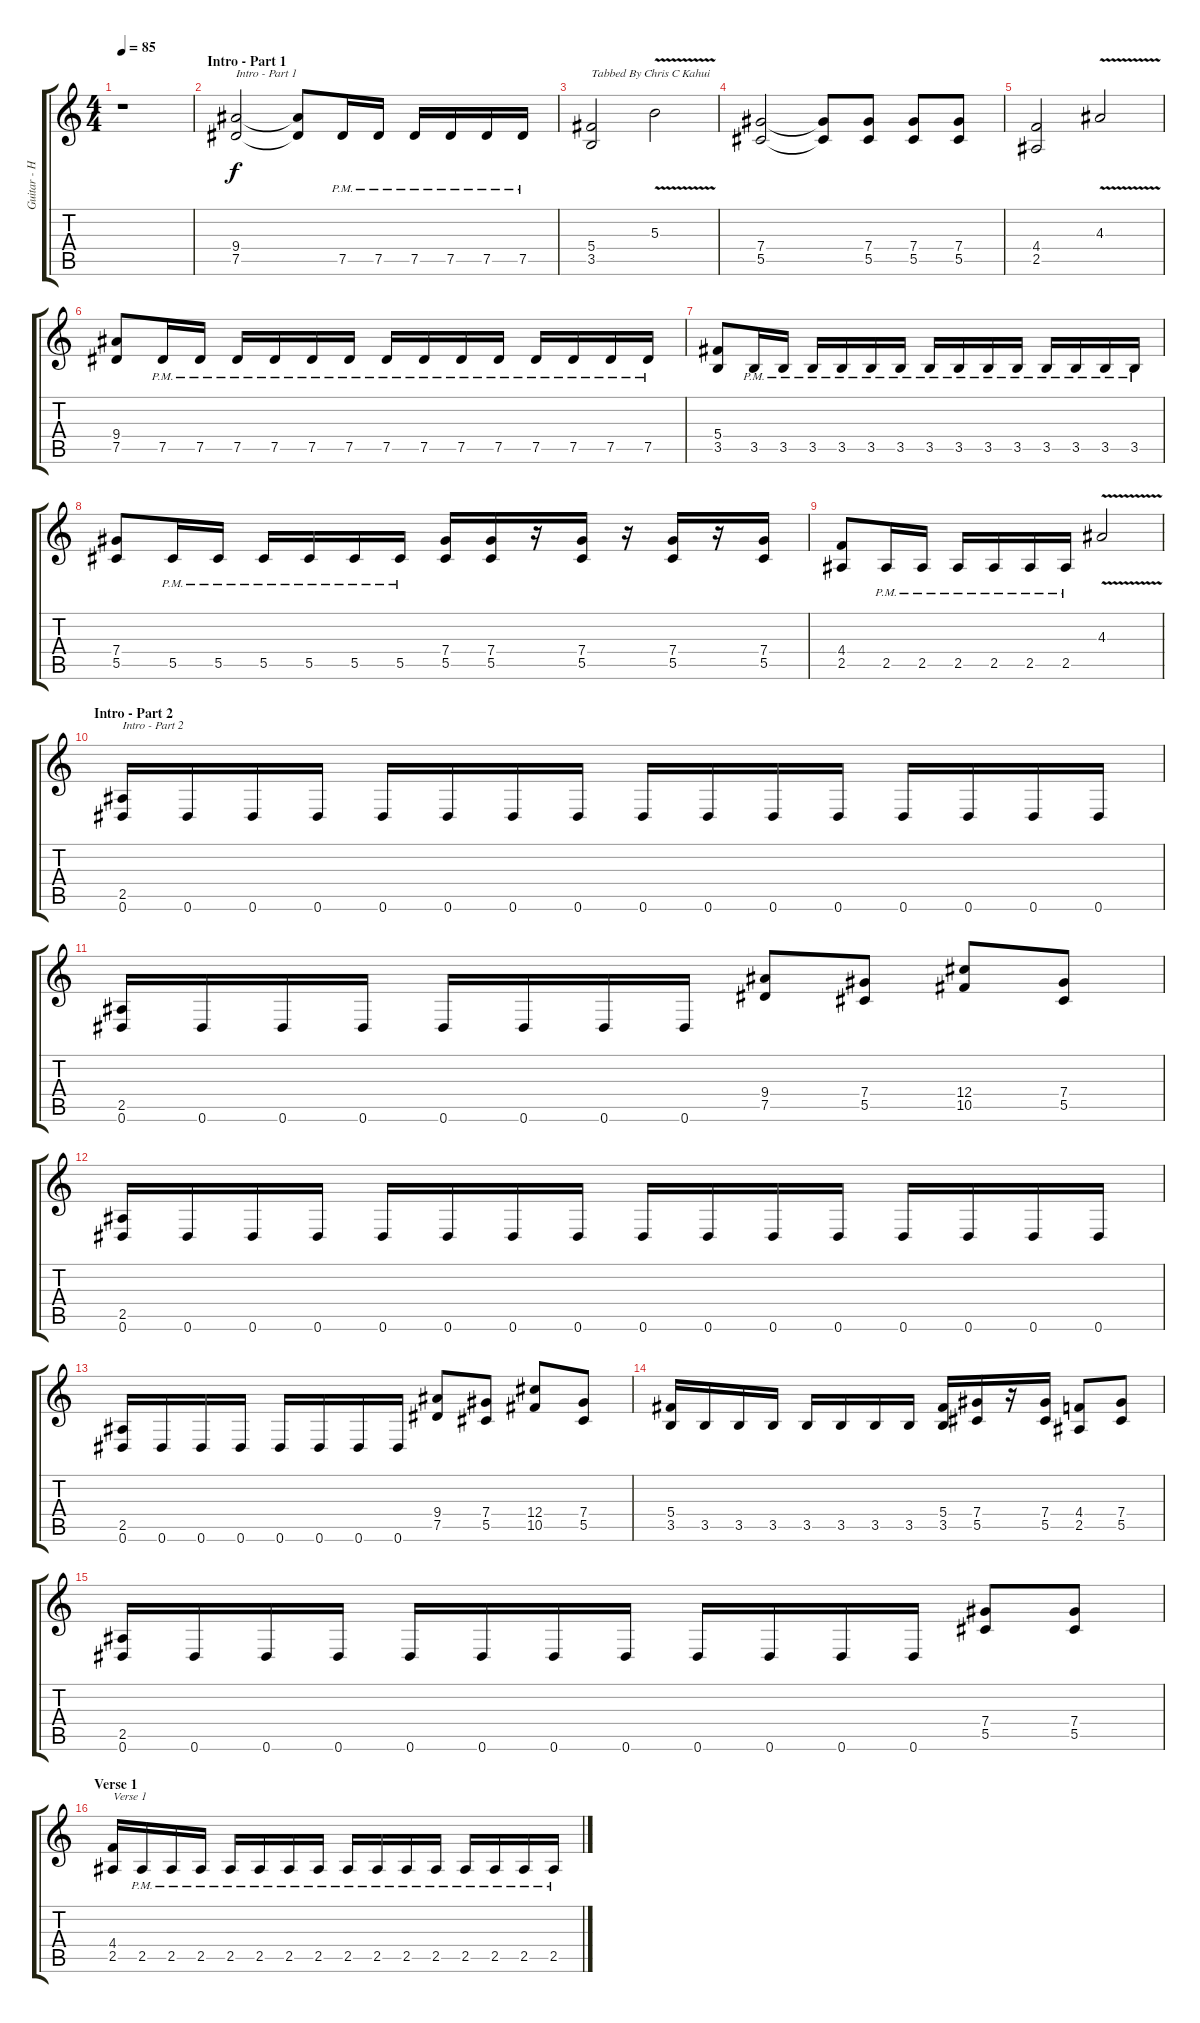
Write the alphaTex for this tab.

\track ("Guitar - Henjo Richter" "Guitar - H") {instrument distortionguitar}
\staff {score tabs}
\tuning (Eb4 Bb3 Gb3 Db3 Ab2 Eb2) {hide}
\ts (4 4)
\tempo 85
\clef g2
\ks c
r.1{dy f instrument distortionguitar} |
\section ("" "Intro - Part 1")
(9.4 7.5).2{txt "Intro - Part 1"} (9.4{t} 7.5{t}).8 7.5{pm}.16 7.5{pm}.16 7.5{pm}.16 7.5{pm}.16 7.5{pm}.16 7.5{pm}.16 |
(5.4 3.5).2{txt "Tabbed By Chris C Kahui"} 5.3{v}.2 |
(7.4 5.5).2 (7.4{t} 5.5{t}).8 (7.4 5.5).8 (7.4 5.5).8 (7.4 5.5).8 |
(4.4 2.5).2{txt ""} 4.3{v}.2 |
(9.4 7.5).8 7.5{pm}.16 7.5{pm}.16 7.5{pm}.16 7.5{pm}.16 7.5{pm}.16 7.5{pm}.16 7.5{pm}.16 7.5{pm}.16 7.5{pm}.16 7.5{pm}.16 7.5{pm}.16 7.5{pm}.16 7.5{pm}.16 7.5{pm}.16 |
(5.4 3.5).8 3.5{pm}.16 3.5{pm}.16 3.5{pm}.16 3.5{pm}.16 3.5{pm}.16 3.5{pm}.16 3.5{pm}.16 3.5{pm}.16 3.5{pm}.16 3.5{pm}.16 3.5{pm}.16 3.5{pm}.16 3.5{pm}.16 3.5{pm}.16 |
(7.4 5.5).8 5.5{pm}.16 5.5{pm}.16 5.5{pm}.16 5.5{pm}.16 5.5{pm}.16 5.5{pm}.16 (7.4 5.5).16 (7.4 5.5).16 r.16 (7.4 5.5).16 r.16 (7.4 5.5).16 r.16 (7.4 5.5).16 |
(4.4 2.5).8 2.5{pm}.16 2.5{pm}.16 2.5{pm}.16 2.5{pm}.16 2.5{pm}.16 2.5{pm}.16 4.3{v}.2 |
\section ("" "Intro - Part 2")
(2.5 0.6).16{txt "Intro - Part 2"} 0.6.16 0.6.16 0.6.16 0.6.16 0.6.16 0.6.16 0.6.16 0.6.16 0.6.16 0.6.16 0.6.16 0.6.16 0.6.16 0.6.16 0.6.16 |
(2.5 0.6).16 0.6.16 0.6.16 0.6.16 0.6.16 0.6.16 0.6.16 0.6.16 (9.4 7.5).8 (7.4 5.5).8 (12.4 10.5).8 (7.4 5.5).8 |
(2.5 0.6).16 0.6.16 0.6.16 0.6.16 0.6.16 0.6.16 0.6.16 0.6.16 0.6.16 0.6.16 0.6.16 0.6.16 0.6.16 0.6.16 0.6.16 0.6.16 |
(2.5 0.6).16 0.6.16 0.6.16 0.6.16 0.6.16 0.6.16 0.6.16 0.6.16 (9.4 7.5).8 (7.4 5.5).8 (12.4 10.5).8 (7.4 5.5).8 |
(5.4 3.5).16 3.5.16 3.5.16 3.5.16 3.5.16 3.5.16 3.5.16 3.5.16 (5.4 3.5).16 (7.4 5.5).16 r.16 (7.4 5.5).16 (4.4 2.5).8 (7.4 5.5).8 |
(2.5 0.6).16 0.6.16 0.6.16 0.6.16 0.6.16 0.6.16 0.6.16 0.6.16 0.6.16 0.6.16 0.6.16 0.6.16 (7.4 5.5).8 (7.4 5.5).8 |
\section ("" "Verse 1")
(4.4 2.5).16{txt "Verse 1"} 2.5{pm}.16 2.5{pm}.16 2.5{pm}.16 2.5{pm}.16 2.5{pm}.16 2.5{pm}.16 2.5{pm}.16 2.5{pm}.16 2.5{pm}.16 2.5{pm}.16 2.5{pm}.16 2.5{pm}.16 2.5{pm}.16 2.5{pm}.16 2.5{pm}.16
